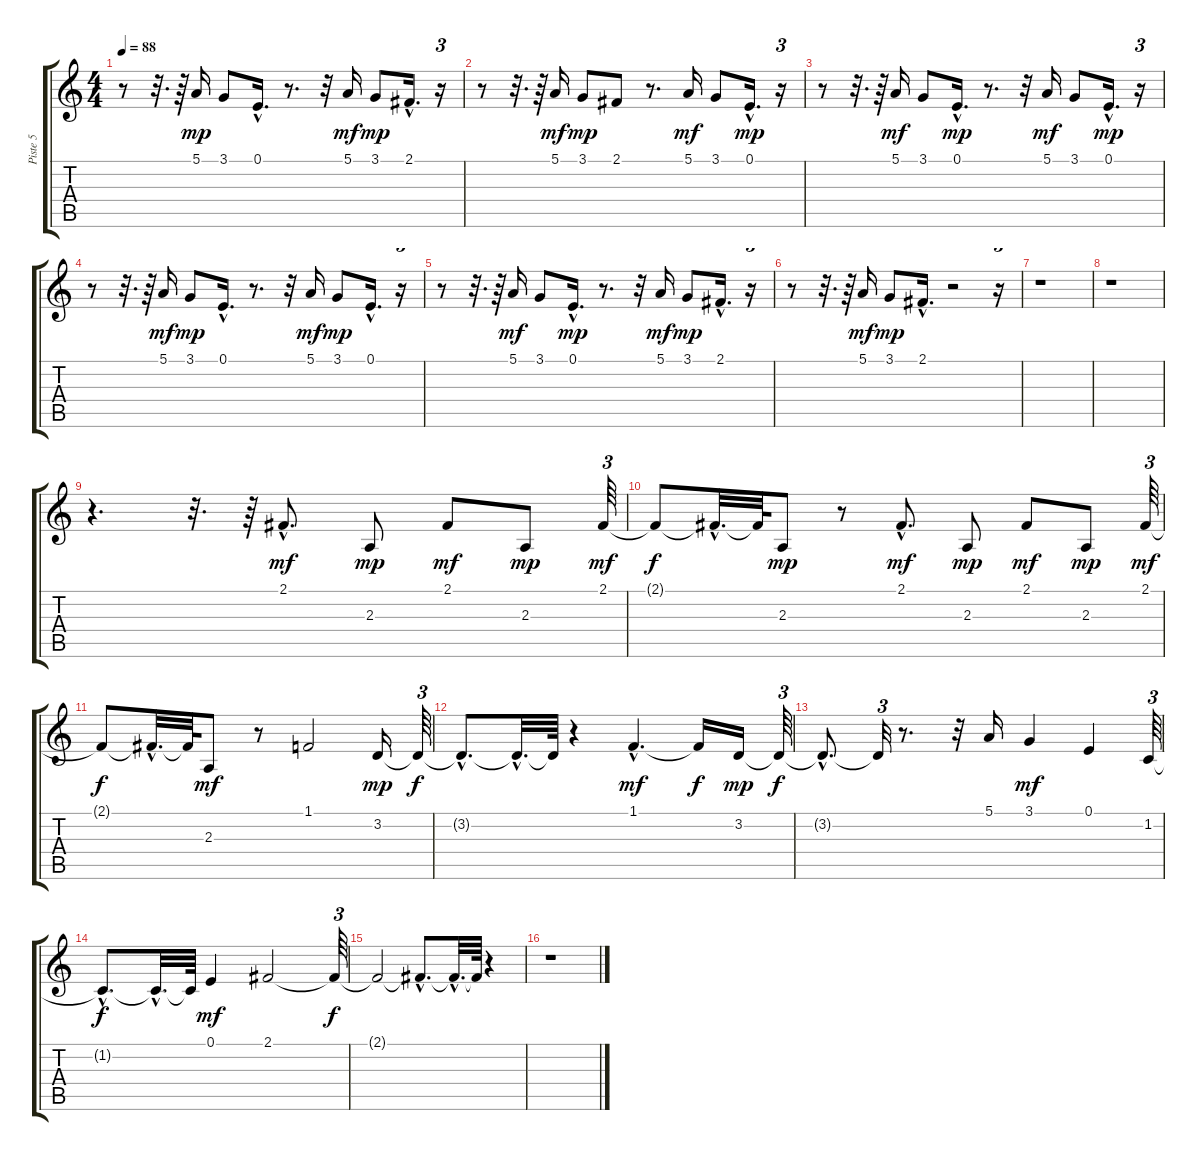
\track ("Piste 5" "Piste 5") {instrument electricpiano1}
\staff {score tabs}
\tuning (E4 B3 G3 D3 A2 E2) {hide}
\ts (4 4)
\tempo 88
\clef g2
\ks c
r.8{dy mp} r.32{d} r.64 5.1.16 3.1.8 0.1{hac}.16{d} r.8{d} r.32 5.1.16{dy mf} 3.1.8{dy mp} 2.1{hac}.16{d} r.16{tu (3 2)} |
r.8 r.32{d} r.64 5.1.16{dy mf} 3.1.8{dy mp} 2.1.8 r.8{d} 5.1.16{dy mf} 3.1.8 0.1{hac}.16{d dy mp} r.16{tu (3 2)} |
r.8 r.32{d} r.64 5.1.16{dy mf} 3.1.8 0.1{hac}.16{d dy mp} r.8{d} r.32 5.1.16{dy mf} 3.1.8 0.1{hac}.16{d dy mp} r.16{tu (3 2)} |
r.8 r.32{d} r.64 5.1.16{dy mf} 3.1.8{dy mp} 0.1{hac}.16{d} r.8{d} r.32 5.1.16{dy mf} 3.1.8{dy mp} 0.1{hac}.16{d} r.16{tu (3 2)} |
r.8 r.32{d} r.64 5.1.16{dy mf} 3.1.8 0.1{hac}.16{d dy mp} r.8{d} r.32 5.1.16{dy mf} 3.1.8{dy mp} 2.1{hac}.16{d} r.16{tu (3 2)} |
r.8 r.32{d} r.64 5.1.16{dy mf} 3.1.8{dy mp} 2.1{hac}.16{d} r.2 r.16{tu (3 2)} |
r.1 |
r.1 |
r.4{d} r.32{d} r.64 2.1{hac}.8{d dy mf} 2.3.8{dy mp} 2.1.8{dy mf} 2.3.8{dy mp} 2.1.64{tu (3 2) dy mf} |
2.1{t}.8{dy f} 2.1{hac t}.32{d} 2.1{t}.64 2.3.8{dy mp} r.8 2.1{hac}.8{d dy mf} 2.3.8{dy mp} 2.1.8{dy mf} 2.3.8{dy mp} 2.1.64{tu (3 2) dy mf} |
2.1{t}.8{dy f} 2.1{hac t}.32{d} 2.1{t}.64 2.3.8{dy mf} r.8 1.1.2 3.2.16{dy mp} 3.2{t}.64{tu (3 2) dy f} |
3.2{hac t}.8{d} 3.2{hac t}.32{d} 3.2{t}.64 r.4 1.1{hac}.4{d dy mf} 1.1{t}.16{dy f} 3.2.16{dy mp} 3.2{t}.64{tu (3 2) dy f} |
3.2{hac t}.8{d} 3.2{t}.32{tu (3 2)} r.8{d} r.32 5.1.16 3.1.4{dy mf} 0.1.4 1.2.64{tu (3 2)} |
1.2{hac t}.8{d dy f} 1.2{hac t}.32{d} 1.2{t}.64 0.1.4{dy mf} 2.1.2 2.1{t}.64{tu (3 2) dy f} |
2.1{t}.2 2.1{hac t}.8{d} 2.1{hac t}.32{d} 2.1{t}.64 r.4 |
r.1
